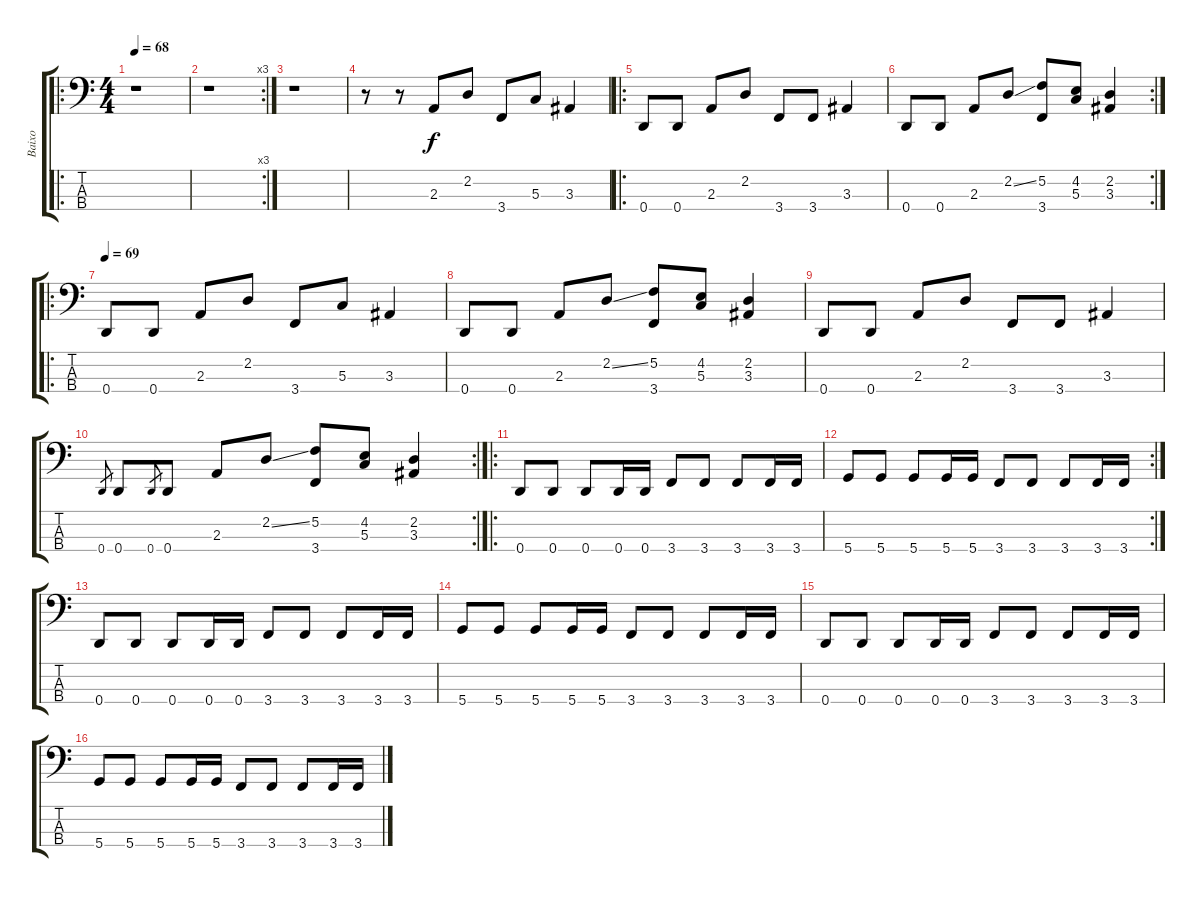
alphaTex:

\track ("Baixo" "Baixo") {instrument electricbassfinger}
\staff {score tabs}
\tuning (F2 C2 G1 D1) {hide}
\ro
\ts (4 4)
\tempo 68
\clef f4
\ks c
r.1{dy f instrument electricbassfinger} |
\rc 3
r.1 |
r.1{volume 16 instrument electricbasspick} |
r.8 r.8 2.3.8 2.2.8 3.4.8 5.3.8 3.3.4 |
\ro
0.4.8{instrument electricbassfinger} 0.4.8 2.3.8 2.2.8 3.4.8 3.4.8 3.3.4 |
\rc 2
0.4.8 0.4.8 2.3.8 2.2{ss}.8 (5.2 3.4).8 (4.2 5.3).8 (2.2 3.3).4 |
\ro
\tempo 69
0.4.8 0.4.8 2.3.8 2.2.8 3.4.8 5.3.8 3.3.4 |
0.4.8 0.4.8 2.3.8 2.2{ss}.8 (5.2 3.4).8 (4.2 5.3).8 (2.2 3.3).4 |
0.4.8 0.4.8 2.3.8 2.2.8 3.4.8 3.4.8 3.3.4 |
\rc 2
0.4.8{gr} 0.4.8 0.4.8{gr} 0.4.8 2.3.8 2.2{ss}.8 (5.2 3.4).8 (4.2 5.3).8 (2.2 3.3).4 |
\ro
0.4.8 0.4.8 0.4.8 0.4.16 0.4.16 3.4.8 3.4.8 3.4.8 3.4.16 3.4.16 |
\rc 2
5.4.8 5.4.8 5.4.8 5.4.16 5.4.16 3.4.8 3.4.8 3.4.8 3.4.16 3.4.16 |
0.4.8 0.4.8 0.4.8 0.4.16 0.4.16 3.4.8 3.4.8 3.4.8 3.4.16 3.4.16 |
5.4.8 5.4.8 5.4.8 5.4.16 5.4.16 3.4.8 3.4.8 3.4.8 3.4.16 3.4.16 |
0.4.8 0.4.8 0.4.8 0.4.16 0.4.16 3.4.8 3.4.8 3.4.8 3.4.16 3.4.16 |
5.4.8 5.4.8 5.4.8 5.4.16 5.4.16 3.4.8 3.4.8 3.4.8 3.4.16 3.4.16
